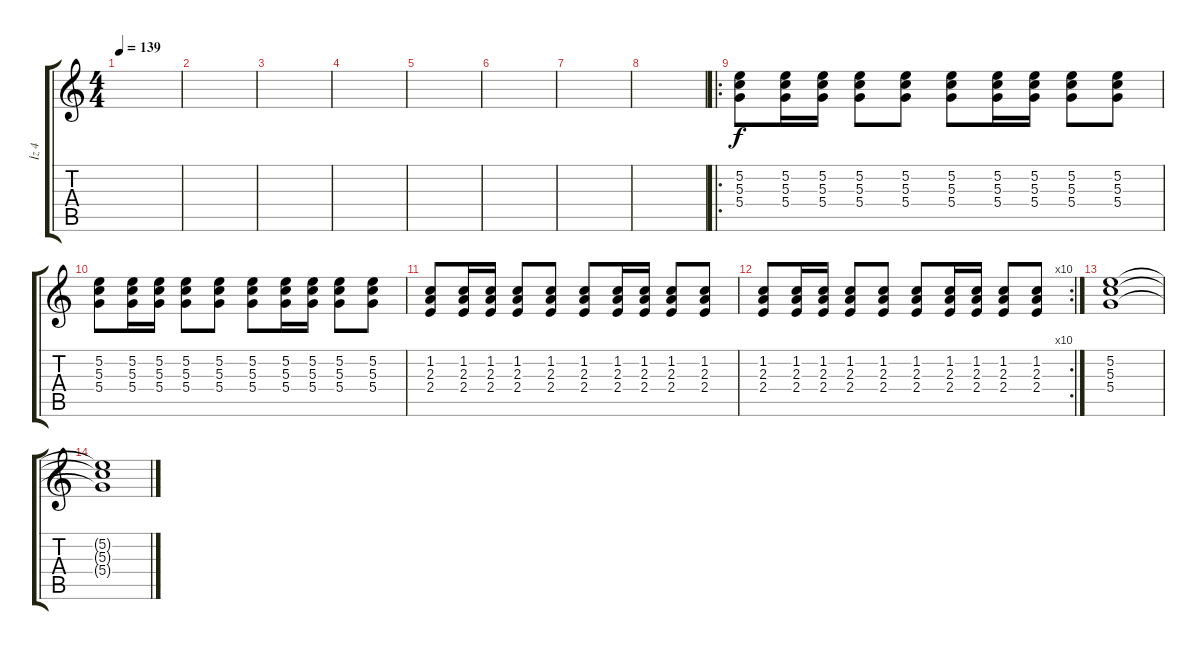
\track ("İz 4" "İz 4") {instrument overdrivenguitar}
\staff {score tabs}
\tuning (E4 B3 G3 D3 A2 E2) {hide}
\ts (4 4)
\tempo 139
\clef g2
\ks c
|
|
|
|
|
|
|
|
\ro
(5.2 5.3 5.4).8 (5.2 5.3 5.4).16 (5.2 5.3 5.4).16 (5.2 5.3 5.4).8 (5.2 5.3 5.4).8 (5.2 5.3 5.4).8 (5.2 5.3 5.4).16 (5.2 5.3 5.4).16 (5.2 5.3 5.4).8 (5.2 5.3 5.4).8 |
(5.2 5.3 5.4).8 (5.2 5.3 5.4).16 (5.2 5.3 5.4).16 (5.2 5.3 5.4).8 (5.2 5.3 5.4).8 (5.2 5.3 5.4).8 (5.2 5.3 5.4).16 (5.2 5.3 5.4).16 (5.2 5.3 5.4).8 (5.2 5.3 5.4).8 |
(1.2 2.3 2.4).8 (1.2 2.3 2.4).16 (1.2 2.3 2.4).16 (1.2 2.3 2.4).8 (1.2 2.3 2.4).8 (1.2 2.3 2.4).8 (1.2 2.3 2.4).16 (1.2 2.3 2.4).16 (1.2 2.3 2.4).8 (1.2 2.3 2.4).8 |
\rc 10
(1.2 2.3 2.4).8 (1.2 2.3 2.4).16 (1.2 2.3 2.4).16 (1.2 2.3 2.4).8 (1.2 2.3 2.4).8 (1.2 2.3 2.4).8 (1.2 2.3 2.4).16 (1.2 2.3 2.4).16 (1.2 2.3 2.4).8 (1.2 2.3 2.4).8 |
(5.2 5.3 5.4).1 |
(5.2{t} 5.3{t} 5.4{t}).1
